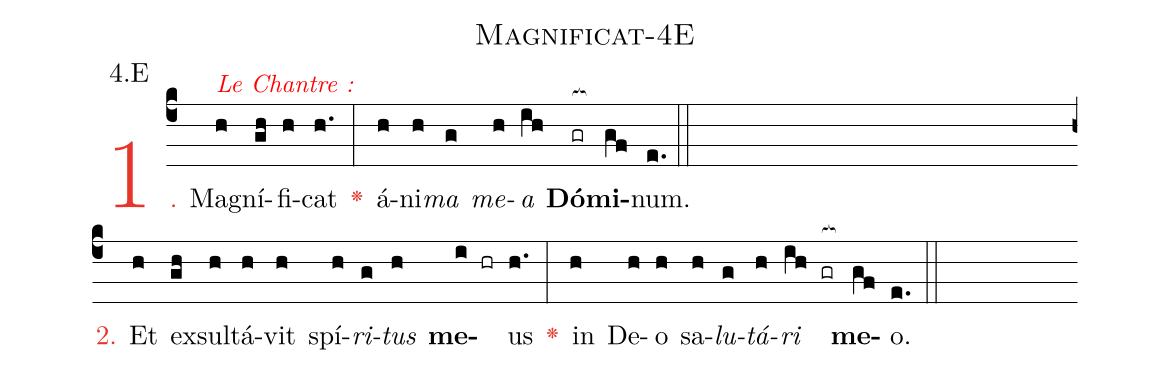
name: Magnificat-4E;
annotation: 4.E;
%%
(c4)<c>1.</c> Ma<alt>{\textcolor{red}{Le Chantre :}}</alt>(h)gní(gh)fi(h)cat(h.) <c><v>\greheightstar</v></c>(:) á(h)ni(h)<i>ma</i>(g) <i>me</i>(h)<i>a</i>(ih) <b>Dó</b>(gr[ocb:1{])<b>mi</b>(gf[ocb:0}])num.(e.) (::) (Z)
<c>2.</c> Et(h) ex(gh)sul(h)tá(h)vit(h) spí(h)<i>ri</i>(g)<i>tus</i>(h) <b>me</b>(i hr)us(h.) <c><v>\greheightstar</v></c>(:) in(h) De(h)o(h) sa(h)<i>lu</i>(g)<i>tá</i>(h)<i>ri</i>(ih gr[ocb:1{]) <b>me</b>(gf[ocb:0}])o.(e.) (::)


%E(h) u(g) o(h) u(ih) a(gf) e.(e.) (::)
